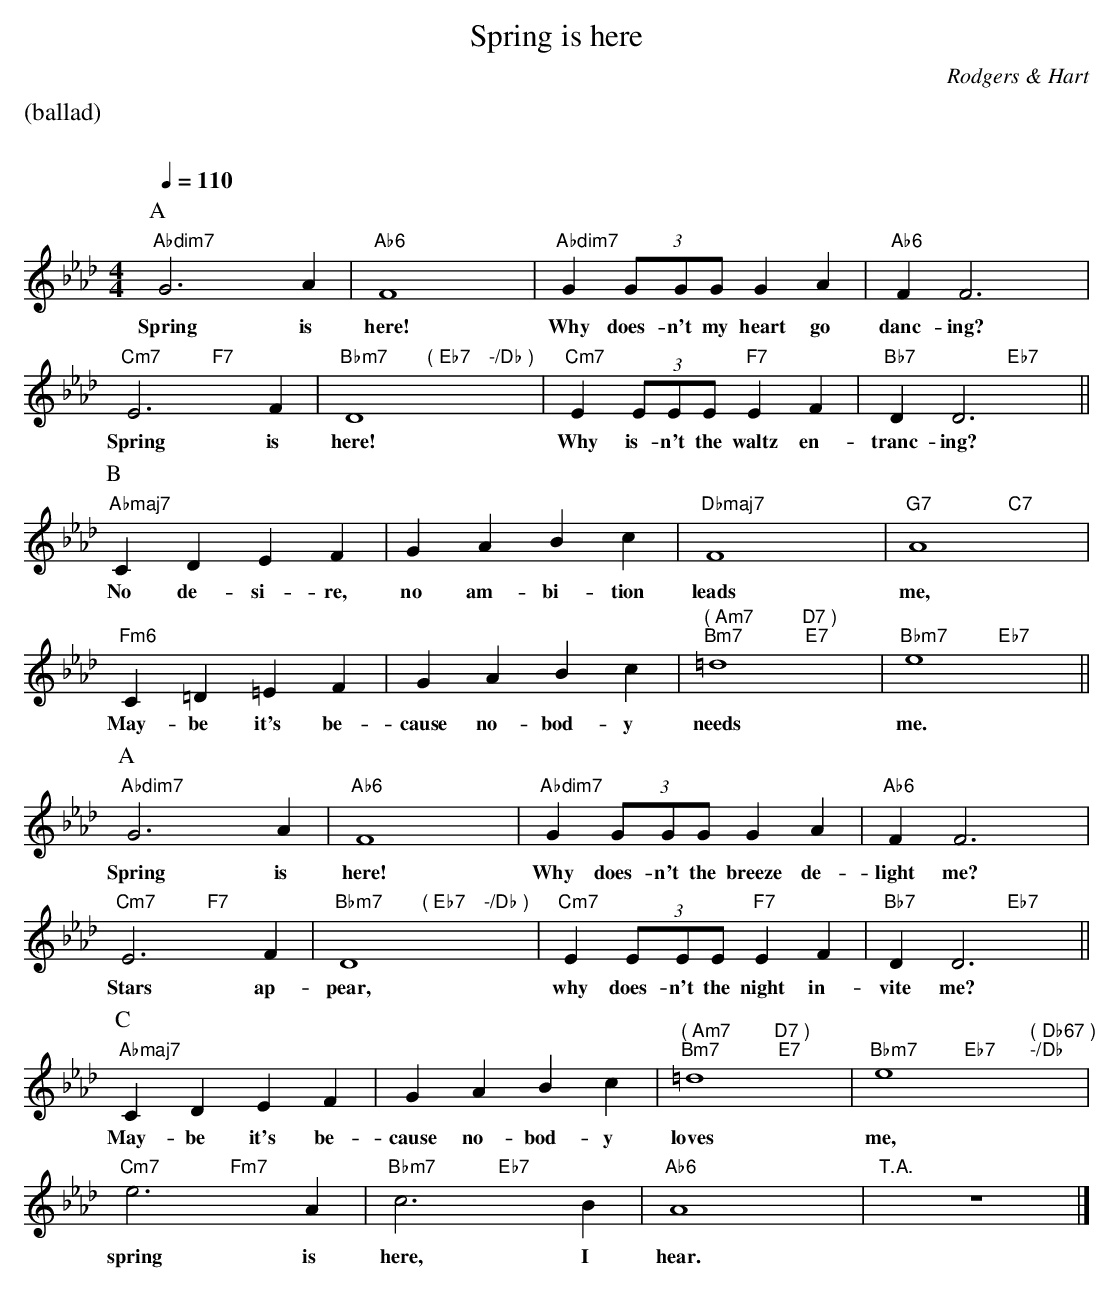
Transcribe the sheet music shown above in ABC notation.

X:1
T:Spring is here
M:4/4
L:1/4
C:Rodgers & Hart
Q:1/4=110
%%staves (chords melody)
K:Ab
%%text (ballad)
%%vskip 20
P:A
V:chords
"Abdim7"x2 x2 | "Ab6"x2 x2 | "Abdim7"x2 x2 | "Ab6"x2 x2 |
"Cm7"x2 "F7"x2 | "Bbm7"x2 "( Eb7 "x"-/Db )"x | "Cm7"x2 "F7"x2 | "Bb7"x2 "Eb7"x2 ||
V:melody
G3A | F4 | G(3G/G/G/ GA | FF3 |
w:Spring is here! Why does-n't my heart go danc-ing?
E3F | D4 | E(3E/E/E/ EF | DD3 ||
w:Spring is here! Why is-n't the waltz en-tranc-ing?
P:B
V:chords
"Abmaj7"x2 x2 | x2 x2 | "Dbmaj7"x2 x2 | "G7"x2 "C7"x2 |
"Fm6"x2 x2 | x2 x2 | "( Am7""Bm7"x2 "D7 )""E7"x2 | "Bbm7"x2 "Eb7"x2 ||
V:melody
CDEF | GABc | F4 | A4 |
w:No de-si-re, no am-bi-tion leads me,
C=D=EF | GABc | =d4 | e4 ||
w:May-be it's be-cause no-bod-y needs me.
P:A
V:chords
"Abdim7"x2 x2 | "Ab6"x2 x2 | "Abdim7"x2 x2 | "Ab6"x2 x2 |
"Cm7"x2 "F7"x2 | "Bbm7"x2 "( Eb7 "x"-/Db )"x | "Cm7"x2 "F7"x2 | "Bb7"x2 "Eb7"x2 ||
V:melody
G3A | F4 | G(3G/G/G/ GA | FF3 |
w:Spring is here! Why does-n't the breeze de-light me?
E3F | D4 | E(3E/E/E/ EF | DD3 ||
w:Stars ap-pear, why does-n't the night in-vite me?
P:C
V:chords
"Abmaj7"x2 x2 | x2 x2 | "( Am7""Bm7"x2 "D7 )""E7"x2 | "Bbm7"x2 "Eb7"x"( Db67 )""-/Db"x |
"Cm7"x2 "Fm7"x2 | "Bbm7"x2 "Eb7"x2 | "Ab6"x2 x2 | "T.A."x2 x2 |]
V:melody
CDEF | GABc | =d4 | e4 |
w:May-be it's be-cause no-bod-y loves me,
e3A | c3B | A4 | z4 |]
w:spring is here, I hear.
